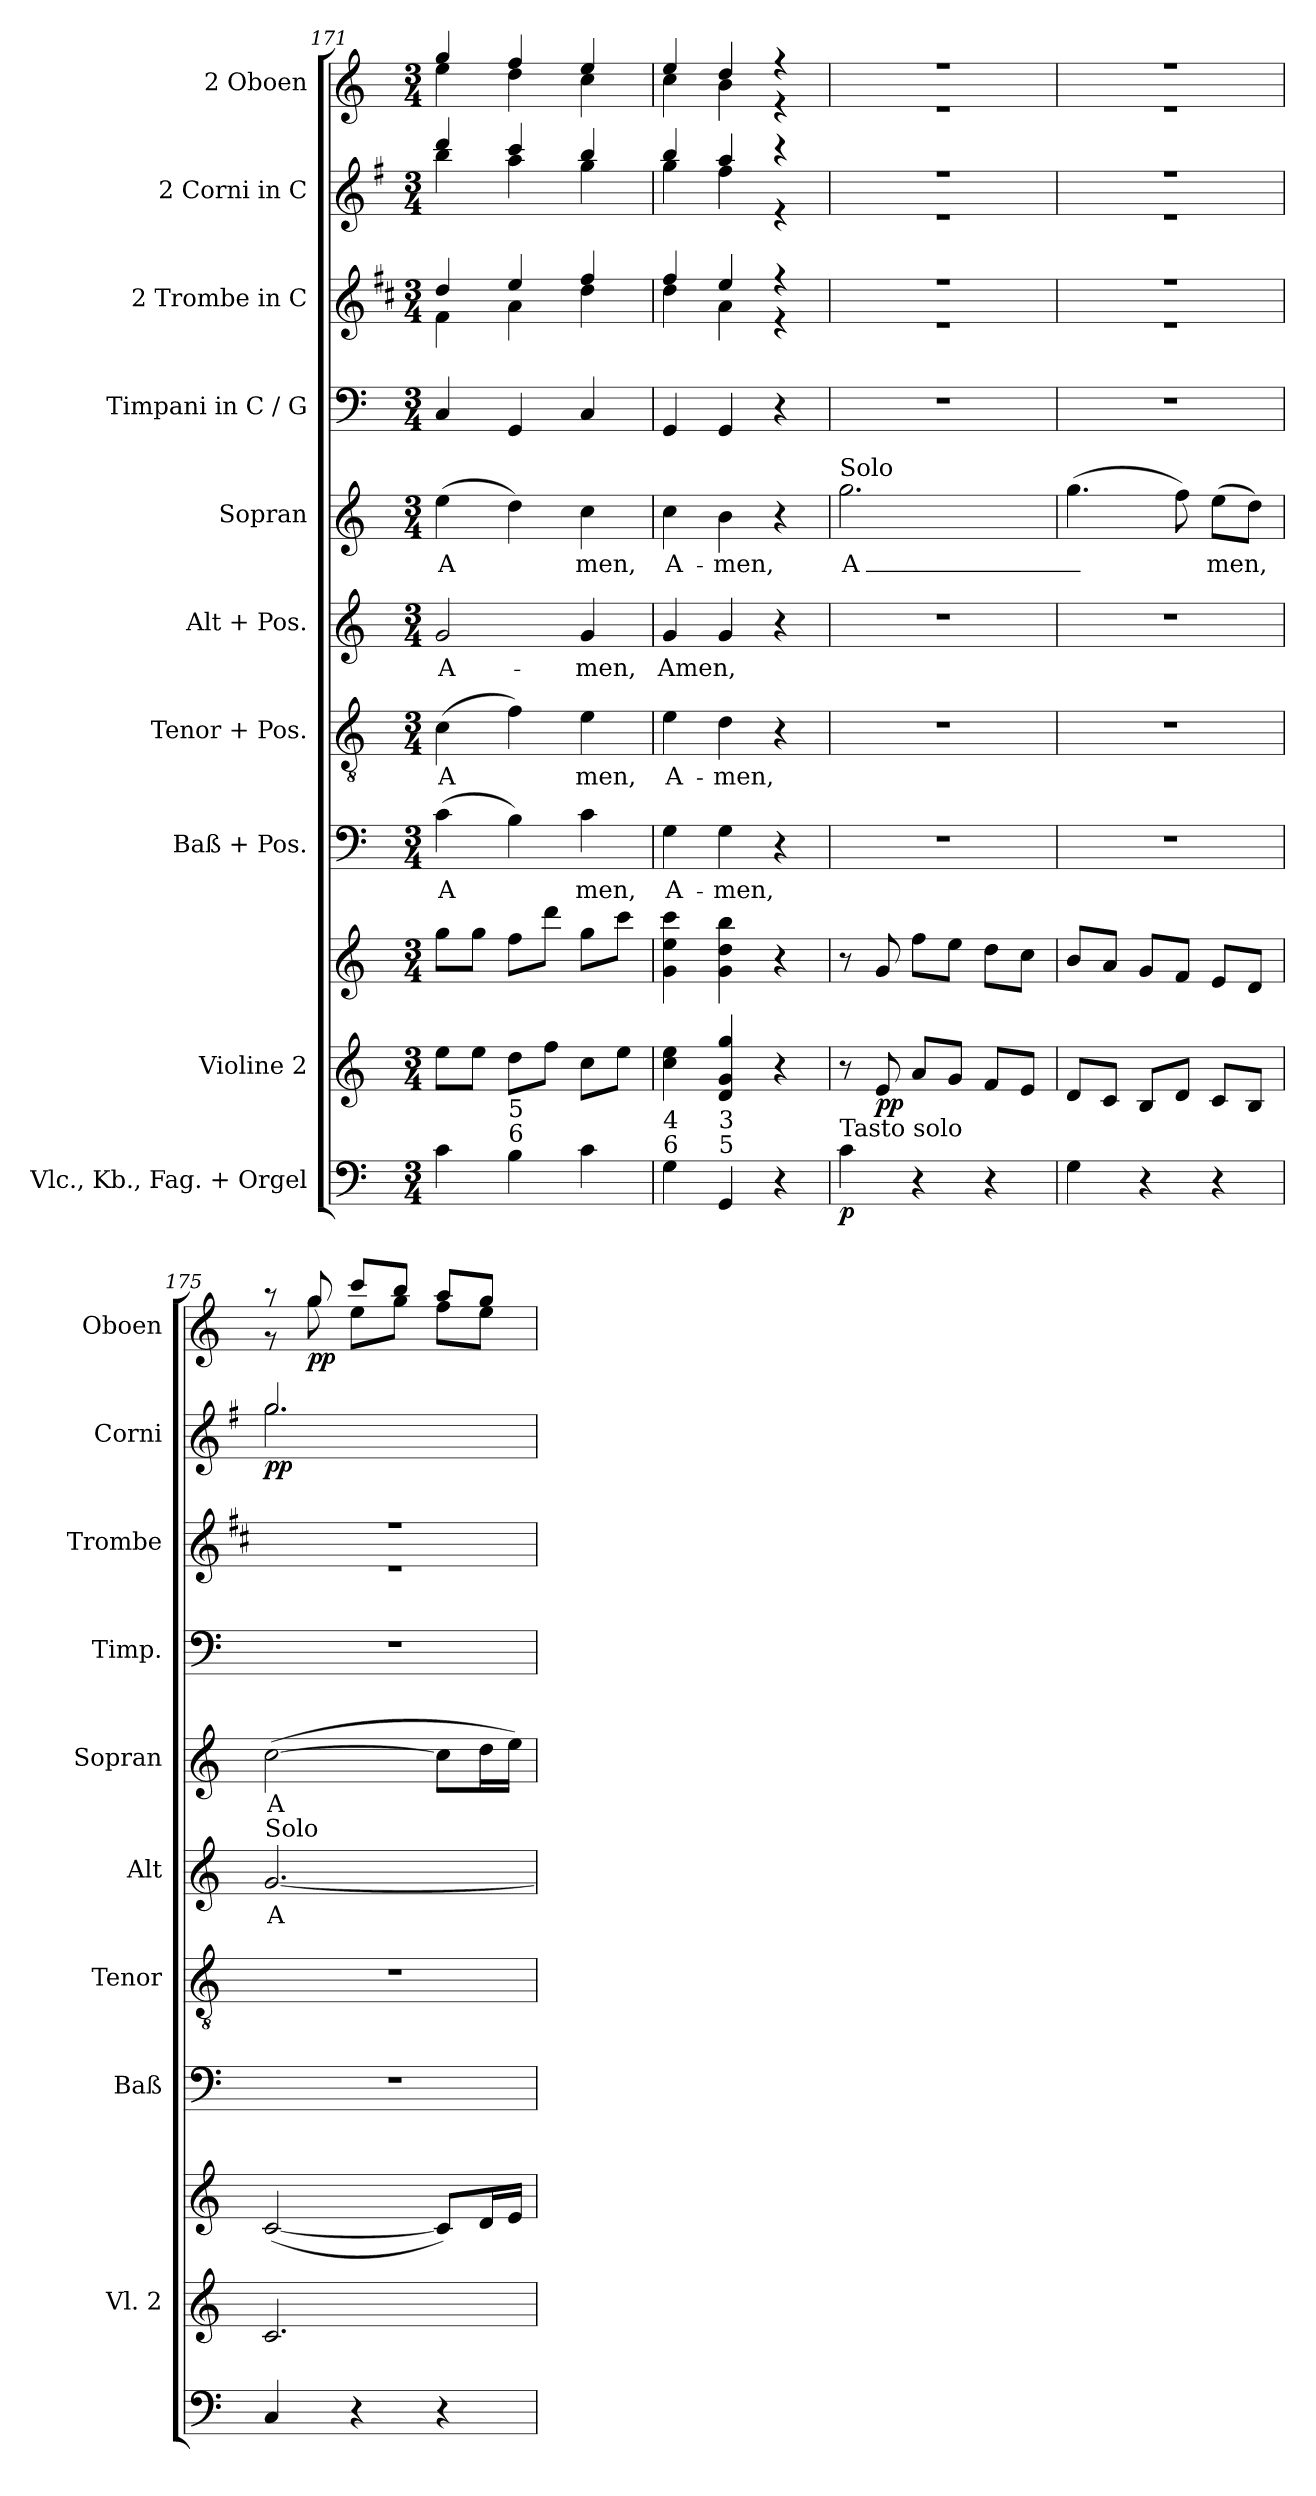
**kern	**dynam	**kern	**kern	**dynam	**kern	**text	**kern	**text	**kern	**text	**kern	**text	**kern	**kern	**kern	**dynam	**kern	**dynam
*part10	*part10	*part9	*part9	*part9	*part8	*part8	*part7	*part7	*part6	*part6	*part5	*part5	*part4	*part3	*part2	*part2	*part1	*part1
*staff11	*staff11	*staff10	*staff9	*staff9/10	*staff8	*staff8	*staff7	*staff7	*staff6	*staff6	*staff5	*staff5	*staff4	*staff3	*staff2	*staff2	*staff1	*staff1
*I"Vlc., Kb., Fag. + Orgel	*	*I"Violine 2	*	*	*I"Baß + Pos.	*	*I"Tenor + Pos.	*	*I"Alt + Pos.	*	*I"Sopran	*	*I"Timpani in C / G	*I"2 Trombe in C	*I"2 Corni in C	*	*I"2 Oboen	*
*	*	*I'Vl. 2	*	*	*I'Baß	*	*I'Tenor	*	*I'Alt	*	*I'Sopran	*	*I'Timp.	*I'Trombe	*I'Corni	*	*I'Oboen	*
*clefF4	*	*clefG2	*clefG2	*	*clefF4	*	*clefGv2	*	*clefG2	*	*clefG2	*	*clefF4	*clefG2	*clefG2	*	*clefG2	*
*	*	*	*	*	*	*	*	*	*	*	*	*	*	*ITrd1c2	*ITrd4c7	*	*	*
*k[]	*	*k[]	*k[]	*	*k[]	*	*k[]	*	*k[]	*	*k[]	*	*k[]	*k[]	*k[]	*	*k[]	*
*M3/4	*	*M3/4	*M3/4	*	*M3/4	*	*M3/4	*	*M3/4	*	*M3/4	*	*M3/4	*M3/4	*M3/4	*	*M3/4	*
=171	=171	=171	=171	=171	=171	=171	=171	=171	=171	=171	=171	=171	=171	=171	=171	=171	=171	=171
!	!	!	!	!	!	!LO:LY:b	!	!LO:LY:b	!	!LO:LY:b	!	!LO:LY:b	!	!	!	!	!	!
*	*	*	*	*	*	*	*	*	*	*	*	*	*	*^	*^	*	*^	*
4c\	.	8ee\L	8gg\L	.	(>4c\	A	(>4c\	A	2g/	A-	(>4ee\	A	4C/	4cc/	4e\	4gg/	4ee\	.	4gg/	4ee\	.
.	.	8ee\J	8gg\J	.	.	.	.	.	.	.	.	.	.	.	.	.	.	.	.	.	.
!LO:TX:a:t=6	!	!	!	!	!	!	!	!	!	!	!	!	!	!	!	!	!	!	!	!	!
!LO:TX:a:t=5	!	!	!	!	!	!	!	!	!	!	!	!	!	!	!	!	!	!	!	!	!
4B\	.	8dd\L	8ff\L	.	4B\)	.	4f\)	.	.	.	4dd\)	.	4GG/	4dd/	4g\	4ff/	4dd\	.	4ff/	4dd\	.
.	.	8ff\J	8ddd\J	.	.	.	.	.	.	.	.	.	.	.	.	.	.	.	.	.	.
!	!	!	!	!	!	!LO:LY:b	!	!LO:LY:b	!	!LO:LY:b	!	!LO:LY:b	!	!	!	!	!	!	!	!	!
4c\	.	8cc\L	8gg\L	.	4c\	men,	4e\	men,	4g/	men,	4cc\	men,	4C/	4ee/	4cc\	4ee/	4cc\	.	4ee/	4cc\	.
.	.	8ee\J	8ccc\J	.	.	.	.	.	.	.	.	.	.	.	.	.	.	.	.	.	.
=172	=172	=172	=172	=172	=172	=172	=172	=172	=172	=172	=172	=172	=172	=172	=172	=172	=172	=172	=172	=172	=172
!LO:TX:a:t=6	!	!	!	!	!	!	!	!	!	!	!	!	!	!	!	!	!	!	!	!	!
!LO:TX:a:t=4	!	!	!	!	!	!	!	!	!	!	!	!	!	!	!	!	!	!	!	!	!
!	!	!	!	!	!	!LO:LY:b	!	!LO:LY:b	!	!LO:LY:b	!	!LO:LY:b	!	!	!	!	!	!	!	!	!
4G\	.	4cc\ 4ee\	4g\ 4ee\ 4ccc\	.	4G\	A-	4e\	A-	4g/	Amen,	4cc\	A-	4GG/	4ee/	4cc\	4ee/	4cc\	.	4ee/	4cc\	.
!LO:TX:a:t=5	!	!	!	!	!	!	!	!	!	!	!	!	!	!	!	!	!	!	!	!	!
!LO:TX:a:t=3	!	!	!	!	!	!	!	!	!	!	!	!	!	!	!	!	!	!	!	!	!
!	!	!	!	!	!	!LO:LY:b	!	!LO:LY:b	!	!	!	!LO:LY:b	!	!	!	!	!	!	!	!	!
4GG/	.	4d/ 4g/ 4gg/	4g\ 4dd\ 4bb\	.	4G\	men,	4d\	men,	4g/	.	4b\	men,	4GG/	4dd/	4g\	4dd/	4b\	.	4dd/	4b\	.
4r	.	4r	4r	.	4r	.	4r	.	4r	.	4r	.	4r	4r	4r	4r	4r	.	4r	4r	.
=173	=173	=173	=173	=173	=173	=173	=173	=173	=173	=173	=173	=173	=173	=173	=173	=173	=173	=173	=173	=173	=173
!	!	!	!	!	!	!	!	!	!	!	!LO:TX:a:t=Solo	!	!	!	!	!	!	!	!	!	!
!LO:TX:a:t=Tasto solo	!	!	!	!	!	!	!	!	!	!	!	!	!	!	!	!	!	!	!	!	!
!	!LO:DY:b	!	!	!	!	!	!	!	!	!	!	!LO:LY:b	!	!	!	!	!	!	!	!	!
4c\	p	8r	8r	.	2.r	.	2.r	.	2.r	.	2.gg\	A_-	2.r	2.r	2.r	2.r	2.r	.	2.r	2.r	.
!	!	!	!	!LO:DY:b=2	!	!	!	!	!	!	!	!	!	!	!	!	!	!	!	!	!
!	!	!	!	!LO:DY:n=1:b	!	!	!	!	!	!	!	!	!	!	!	!	!	!	!	!	!
.	.	8e/	8g/	p p	.	.	.	.	.	.	.	.	.	.	.	.	.	.	.	.	.
4r	.	8a/L	8ff\L	.	.	.	.	.	.	.	.	.	.	.	.	.	.	.	.	.	.
.	.	8g/J	8ee\J	.	.	.	.	.	.	.	.	.	.	.	.	.	.	.	.	.	.
4r	.	8f/L	8dd\L	.	.	.	.	.	.	.	.	.	.	.	.	.	.	.	.	.	.
.	.	8e/J	8cc\J	.	.	.	.	.	.	.	.	.	.	.	.	.	.	.	.	.	.
!!LO:PB:g=z	!!
=174	=174	=174	=174	=174	=174	=174	=174	=174	=174	=174	=174	=174	=174	=174	=174	=174	=174	=174	=174	=174	=174
!	!	!	!	!	!	!	!	!	!	!	!	!LO:LY:b	!	!	!	!	!	!	!	!	!
4G\	.	8d/L	8b/L	.	2.r	.	2.r	.	2.r	.	(>4.gg\	_	2.r	2.r	2.r	2.r	2.r	.	2.r	2.r	.
.	.	8c/J	8a/J	.	.	.	.	.	.	.	.	.	.	.	.	.	.	.	.	.	.
4r	.	8B/L	8g/L	.	.	.	.	.	.	.	.	.	.	.	.	.	.	.	.	.	.
.	.	8d/J	8f/J	.	.	.	.	.	.	.	8ff\)	.	.	.	.	.	.	.	.	.	.
!	!	!	!	!	!	!	!	!	!	!	!	!LO:LY:b	!	!	!	!	!	!	!	!	!
4r	.	8c/L	8e/L	.	.	.	.	.	.	.	(>8ee\L	men,	.	.	.	.	.	.	.	.	.
.	.	8B/J	8d/J	.	.	.	.	.	.	.	8dd\J)	.	.	.	.	.	.	.	.	.	.
=175	=175	=175	=175	=175	=175	=175	=175	=175	=175	=175	=175	=175	=175	=175	=175	=175	=175	=175	=175	=175	=175
!	!	!	!	!	!	!	!	!	!LO:TX:a:t=Solo	!	!	!	!	!	!	!	!	!	!	!	!
!	!	!	!	!	!	!	!	!	!	!LO:LY:b	!	!LO:LY:b	!	!	!	!	!	!LO:DY:b	!	!	!
!	!	!	!	!	!	!	!	!	!	!	!	!	!	!	!	!	!	!LO:DY:n=1:b	!	!	!
4C/	.	2.c/	(>[2c/	.	2.r	.	2.r	.	[2.g/	A	(>[2cc\	A	2.r	2.r	2.r	2.cc/	2.cc\	p p	8r	8r	.
!	!	!	!	!	!	!	!	!	!	!	!	!	!	!	!	!	!	!	!	!	!LO:DY:b
!	!	!	!	!	!	!	!	!	!	!	!	!	!	!	!	!	!	!	!	!	!LO:DY:n=1:b
.	.	.	.	.	.	.	.	.	.	.	.	.	.	.	.	.	.	.	8gg/	8gg\	p p
4r	.	.	.	.	.	.	.	.	.	.	.	.	.	.	.	.	.	.	8ccc/L	8ee\L	.
.	.	.	.	.	.	.	.	.	.	.	.	.	.	.	.	.	.	.	8bb/J	8gg\J	.
4r	.	.	8c/L])	.	.	.	.	.	.	.	8cc\L]	.	.	.	.	.	.	.	8aa/L	8ff\L	.
.	.	.	16d/L	.	.	.	.	.	.	.	16dd\L	.	.	.	.	.	.	.	8gg/J	8ee\J	.
.	.	.	16e/JJ	.	.	.	.	.	.	.	16ee\JJ)	.	.	.	.	.	.	.	.	.	.
*	*	*	*	*	*	*	*	*	*	*	*	*	*	*v	*v	*	*	*	*v	*v	*
*	*	*	*	*	*	*	*	*	*	*	*	*	*	*	*v	*v	*	*	*
=	=	=	=	=	=	=	=	=	=	=	=	=	=	=	=	=	=	=
*-	*-	*-	*-	*-	*-	*-	*-	*-	*-	*-	*-	*-	*-	*-	*-	*-	*-	*-
